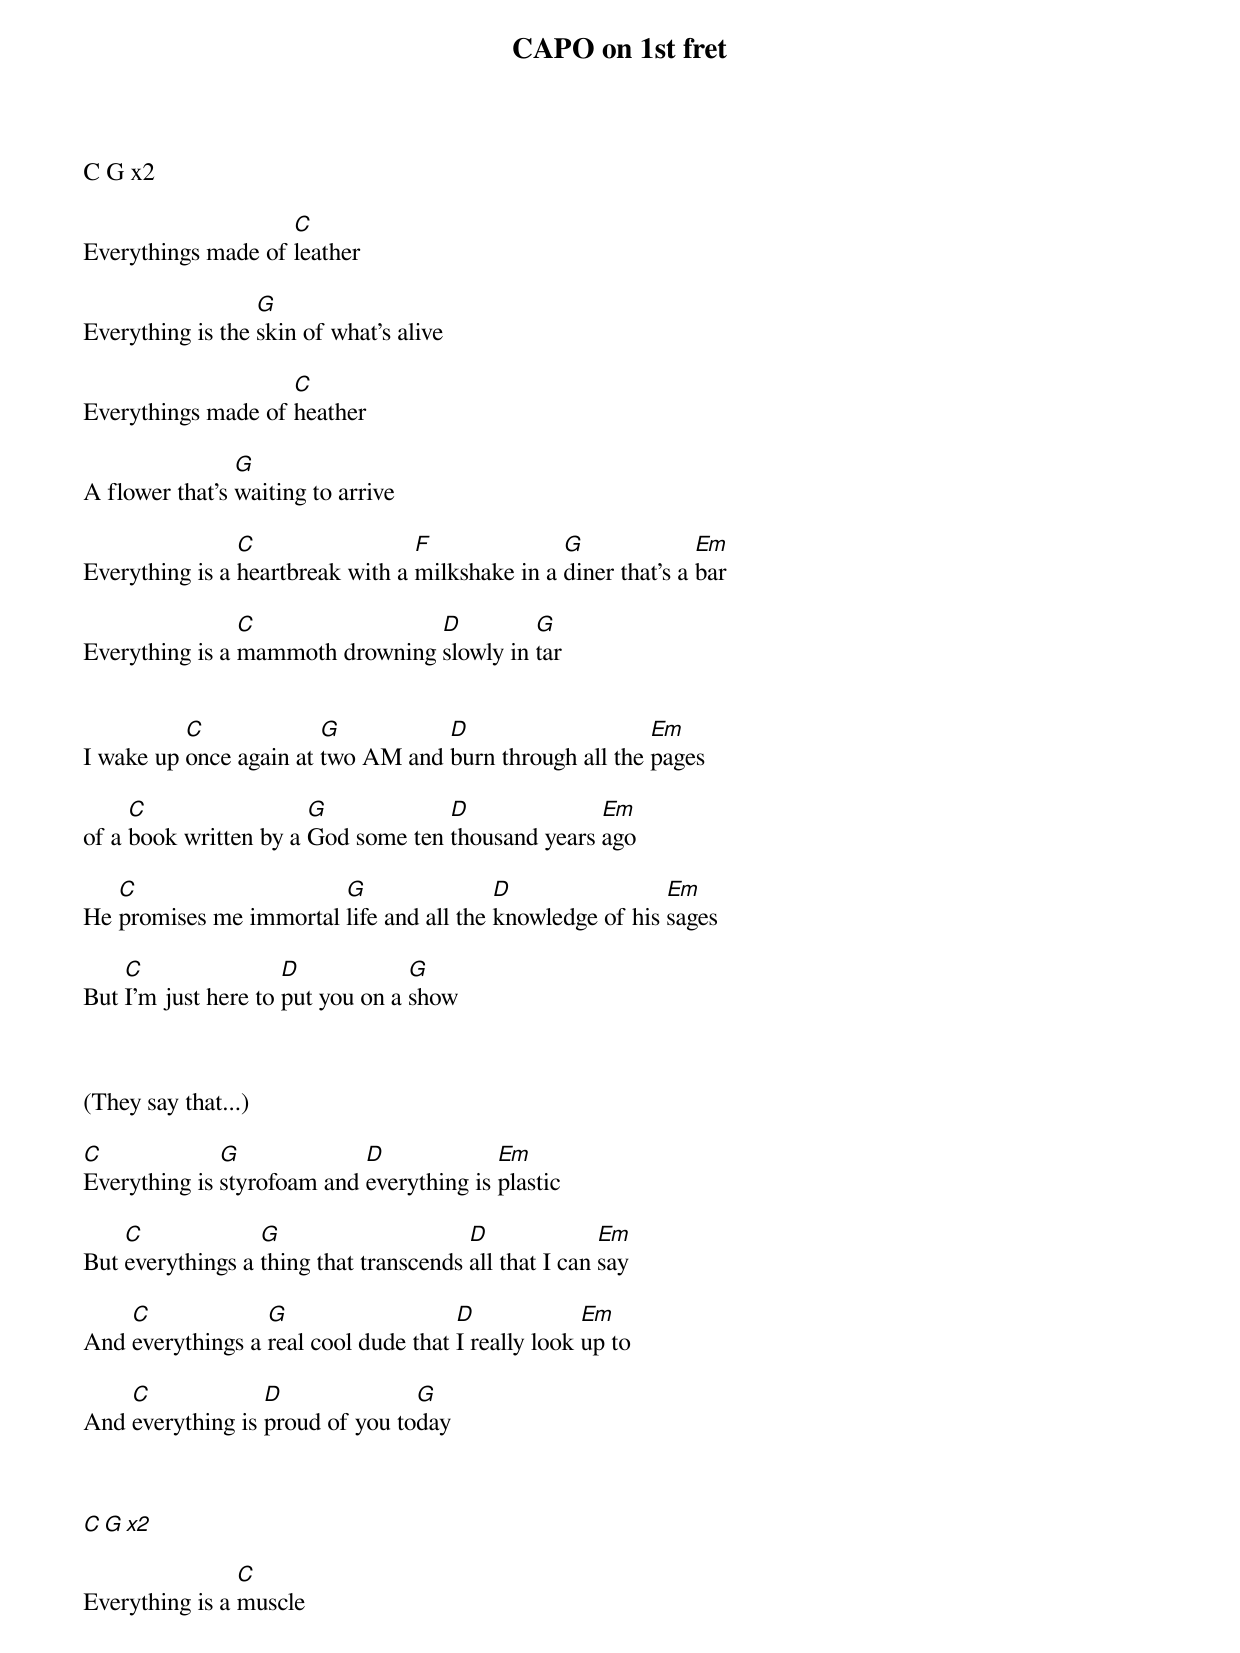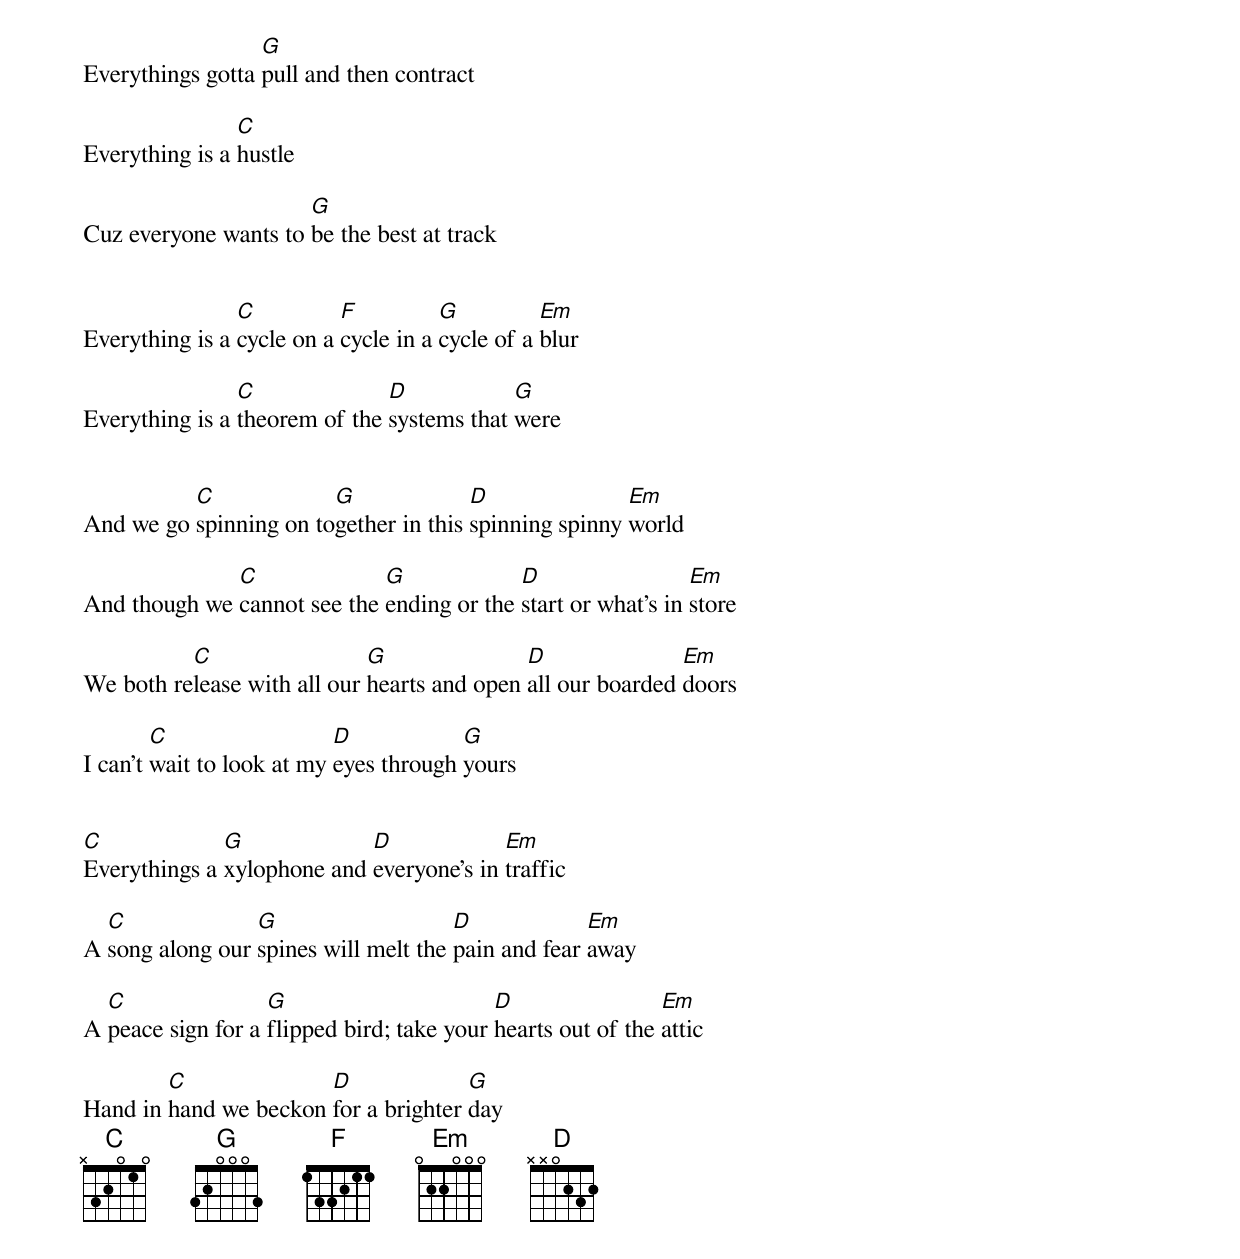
CAPO on 1st fret


C G x2

                    C
Everythings made of leather

                  G
Everything is the skin of what's alive

                    C
Everythings made of heather

                G
A flower that's waiting to arrive

                C                 F              G              Em
Everything is a heartbreak with a milkshake in a diner that's a bar

                C                D         G
Everything is a mammoth drowning slowly in tar


          C             G          D                    Em
I wake up once again at two AM and burn through all the pages

     C                 G            D              Em
of a book written by a God some ten thousand years ago

   C                    G                D                Em
He promises me immortal life and all the knowledge of his sages

    C                D            G
But I'm just here to put you on a show



(They say that...)

C             G             D             Em
Everything is styrofoam and everything is plastic

    C             G                     D              Em
But everythings a thing that transcends all that I can say

    C             G                   D             Em
And everythings a real cool dude that I really look up to

    C             D              G
And everything is proud of you today



C G x2

                C
Everything is a muscle

                  G
Everythings gotta pull and then contract

                C
Everything is a hustle

                      G
Cuz everyone wants to be the best at track


                C          F          G          Em
Everything is a cycle on a cycle in a cycle of a blur

                C              D            G
Everything is a theorem of the systems that were


          C             G              D               Em
And we go spinning on together in this spinning spinny world

              C              G             D                  Em
And though we cannot see the ending or the start or what's in store

          C                  G               D               Em
We both release with all our hearts and open all our boarded doors

        C                  D            G
I can't wait to look at my eyes through yours


C             G             D             Em
Everythings a xylophone and everyone's in traffic

  C              G                    D             Em
A song along our spines will melt the pain and fear away

  C                G                       D                 Em
A peace sign for a flipped bird; take your hearts out of the attic

        C              D              G
Hand in hand we beckon for a brighter day
